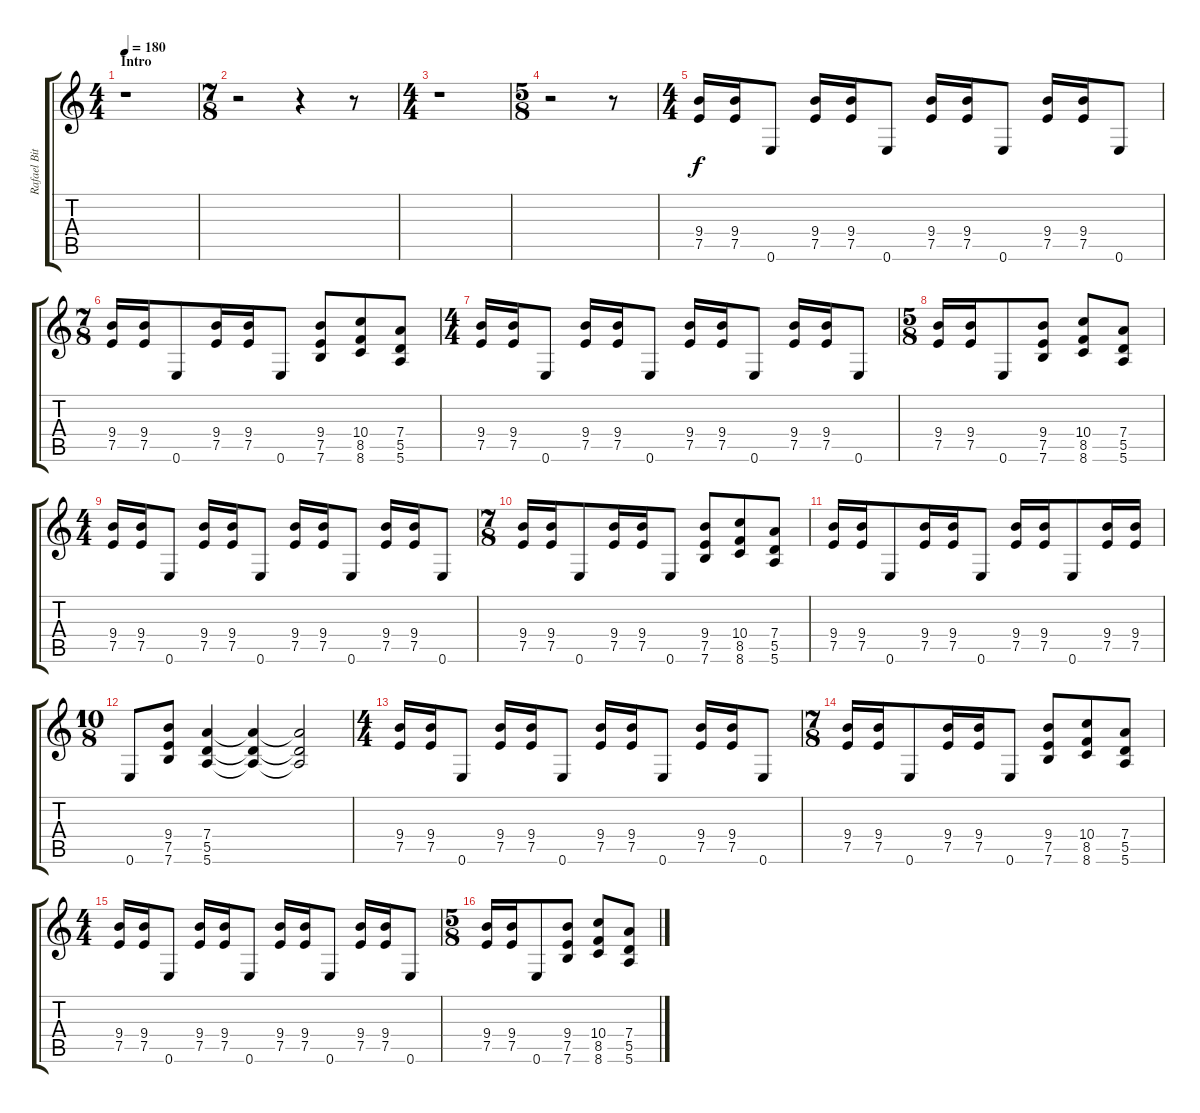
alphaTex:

\track ("Rafael Bittencourt" "Rafael Bit") {instrument distortionguitar}
\staff {score tabs}
\tuning (E4 B3 G3 D3 A2 E2) {hide}
\ts (4 4)
\section ("" "Intro")
\tempo 180
\clef g2
\ks c
r.1{dy f instrument distortionguitar} |
\ts (7 8)
r.2 r.4 r.8 |
\ts (4 4)
r.1 |
\ts (5 8)
r.2 r.8 |
\ts (4 4)
(9.4 7.5).16 (9.4 7.5).16 0.6.8 (9.4 7.5).16 (9.4 7.5).16 0.6.8 (9.4 7.5).16 (9.4 7.5).16 0.6.8 (9.4 7.5).16 (9.4 7.5).16 0.6.8 |
\ts (7 8)
(9.4 7.5).16 (9.4 7.5).16 0.6.8 (9.4 7.5).16 (9.4 7.5).16 0.6.8 (9.4 7.5 7.6).8 (10.4 8.5 8.6).8 (7.4 5.5 5.6).8 |
\ts (4 4)
(9.4 7.5).16 (9.4 7.5).16 0.6.8 (9.4 7.5).16 (9.4 7.5).16 0.6.8 (9.4 7.5).16 (9.4 7.5).16 0.6.8 (9.4 7.5).16 (9.4 7.5).16 0.6.8 |
\ts (5 8)
(9.4 7.5).16 (9.4 7.5).16 0.6.8 (9.4 7.5 7.6).8 (10.4 8.5 8.6).8 (7.4 5.5 5.6).8 |
\ts (4 4)
(9.4 7.5).16 (9.4 7.5).16 0.6.8 (9.4 7.5).16 (9.4 7.5).16 0.6.8 (9.4 7.5).16 (9.4 7.5).16 0.6.8 (9.4 7.5).16 (9.4 7.5).16 0.6.8 |
\ts (7 8)
(9.4 7.5).16 (9.4 7.5).16 0.6.8 (9.4 7.5).16 (9.4 7.5).16 0.6.8 (9.4 7.5 7.6).8 (10.4 8.5 8.6).8 (7.4 5.5 5.6).8 |
(9.4 7.5).16 (9.4 7.5).16 0.6.8 (9.4 7.5).16 (9.4 7.5).16 0.6.8 (9.4 7.5).16 (9.4 7.5).16 0.6.8 (9.4 7.5).16 (9.4 7.5).16 |
\ts (10 8)
0.6.8 (9.4 7.5 7.6).8 (7.4 5.5 5.6).4 (7.4{t} 5.5{t} 5.6{t}).4 (7.4{t} 5.5{t} 5.6{t}).2 |
\ts (4 4)
(9.4 7.5).16 (9.4 7.5).16 0.6.8 (9.4 7.5).16 (9.4 7.5).16 0.6.8 (9.4 7.5).16 (9.4 7.5).16 0.6.8 (9.4 7.5).16 (9.4 7.5).16 0.6.8 |
\ts (7 8)
(9.4 7.5).16 (9.4 7.5).16 0.6.8 (9.4 7.5).16 (9.4 7.5).16 0.6.8 (9.4 7.5 7.6).8 (10.4 8.5 8.6).8 (7.4 5.5 5.6).8 |
\ts (4 4)
(9.4 7.5).16 (9.4 7.5).16 0.6.8 (9.4 7.5).16 (9.4 7.5).16 0.6.8 (9.4 7.5).16 (9.4 7.5).16 0.6.8 (9.4 7.5).16 (9.4 7.5).16 0.6.8 |
\ts (5 8)
(9.4 7.5).16 (9.4 7.5).16 0.6.8 (9.4 7.5 7.6).8 (10.4 8.5 8.6).8 (7.4 5.5 5.6).8
